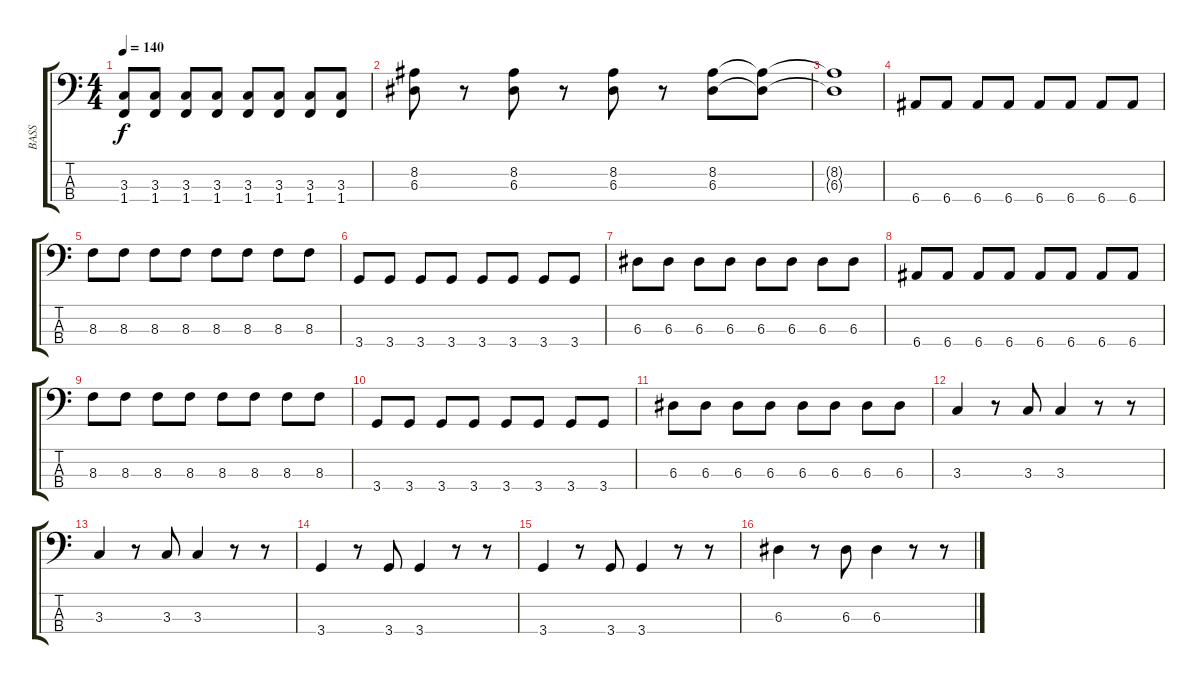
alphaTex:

\track ("BASS" "BASS") {instrument electricbasspick}
\staff {score tabs}
\tuning (G2 D2 A1 E1) {hide}
\ts (4 4)
\tempo 140
\clef f4
\ks c
(3.3 1.4).8{dy f} (3.3 1.4).8 (3.3 1.4).8 (3.3 1.4).8 (3.3 1.4).8 (3.3 1.4).8 (3.3 1.4).8 (3.3 1.4).8 |
(8.2 6.3).8 r.8 (8.2 6.3).8 r.8 (8.2 6.3).8 r.8 (8.2 6.3).8 (8.2{t} 6.3{t}).8 |
(8.2{t} 6.3{t}).1 |
6.4.8 6.4.8 6.4.8 6.4.8 6.4.8 6.4.8 6.4.8 6.4.8 |
8.3.8 8.3.8 8.3.8 8.3.8 8.3.8 8.3.8 8.3.8 8.3.8 |
3.4.8 3.4.8 3.4.8 3.4.8 3.4.8 3.4.8 3.4.8 3.4.8 |
6.3.8 6.3.8 6.3.8 6.3.8 6.3.8 6.3.8 6.3.8 6.3.8 |
6.4.8 6.4.8 6.4.8 6.4.8 6.4.8 6.4.8 6.4.8 6.4.8 |
8.3.8 8.3.8 8.3.8 8.3.8 8.3.8 8.3.8 8.3.8 8.3.8 |
3.4.8 3.4.8 3.4.8 3.4.8 3.4.8 3.4.8 3.4.8 3.4.8 |
6.3.8 6.3.8 6.3.8 6.3.8 6.3.8 6.3.8 6.3.8 6.3.8 |
3.3.4 r.8 3.3.8 3.3.4 r.8 r.8 |
3.3.4 r.8 3.3.8 3.3.4 r.8 r.8 |
3.4.4 r.8 3.4.8 3.4.4 r.8 r.8 |
3.4.4 r.8 3.4.8 3.4.4 r.8 r.8 |
6.3.4 r.8 6.3.8 6.3.4 r.8 r.8
